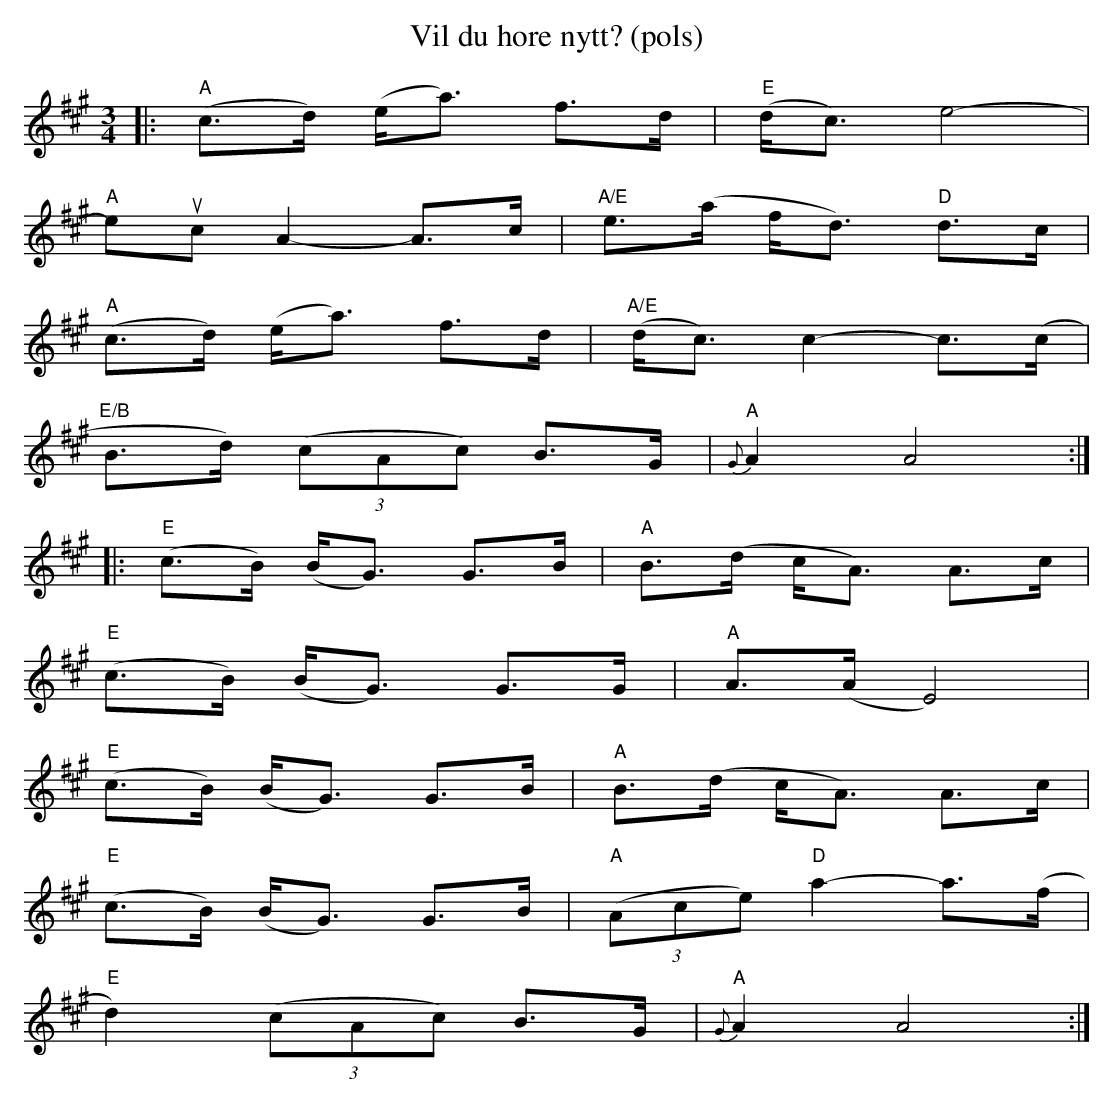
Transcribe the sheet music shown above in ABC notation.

X:1
T:Vil du h\ore nytt? (pols)
M:3/4
L:1/8
K:A
|:  "A"(c>d) (e<a) f>d | "E"(d<c) e4- |
    "A"euc A2- A>c | "A/E"e>(a f<d) "D"d>c |
    "A"(c>d) (e<a) f>d | "A/E"(d<c) c2- c>(c |
    "E/B"B>d) ((3cAc) B>G | "A"{G}A2 A4 :|
|: "E"(c>B) (B<G) G>B | "A"B>(d c<A) A>c |
   "E"(c>B) (B<G) G>G | "A"A>(A E4) |
   "E"(c>B) (B<G) G>B | "A"B>(d c<A) A>c |
   "E"(c>B) (B<G) G>B | "A"((3Ace) "D"a2- a>(f |
   "E"d2) ((3cAc) B>G | "A"{G}A2 A4 :|
